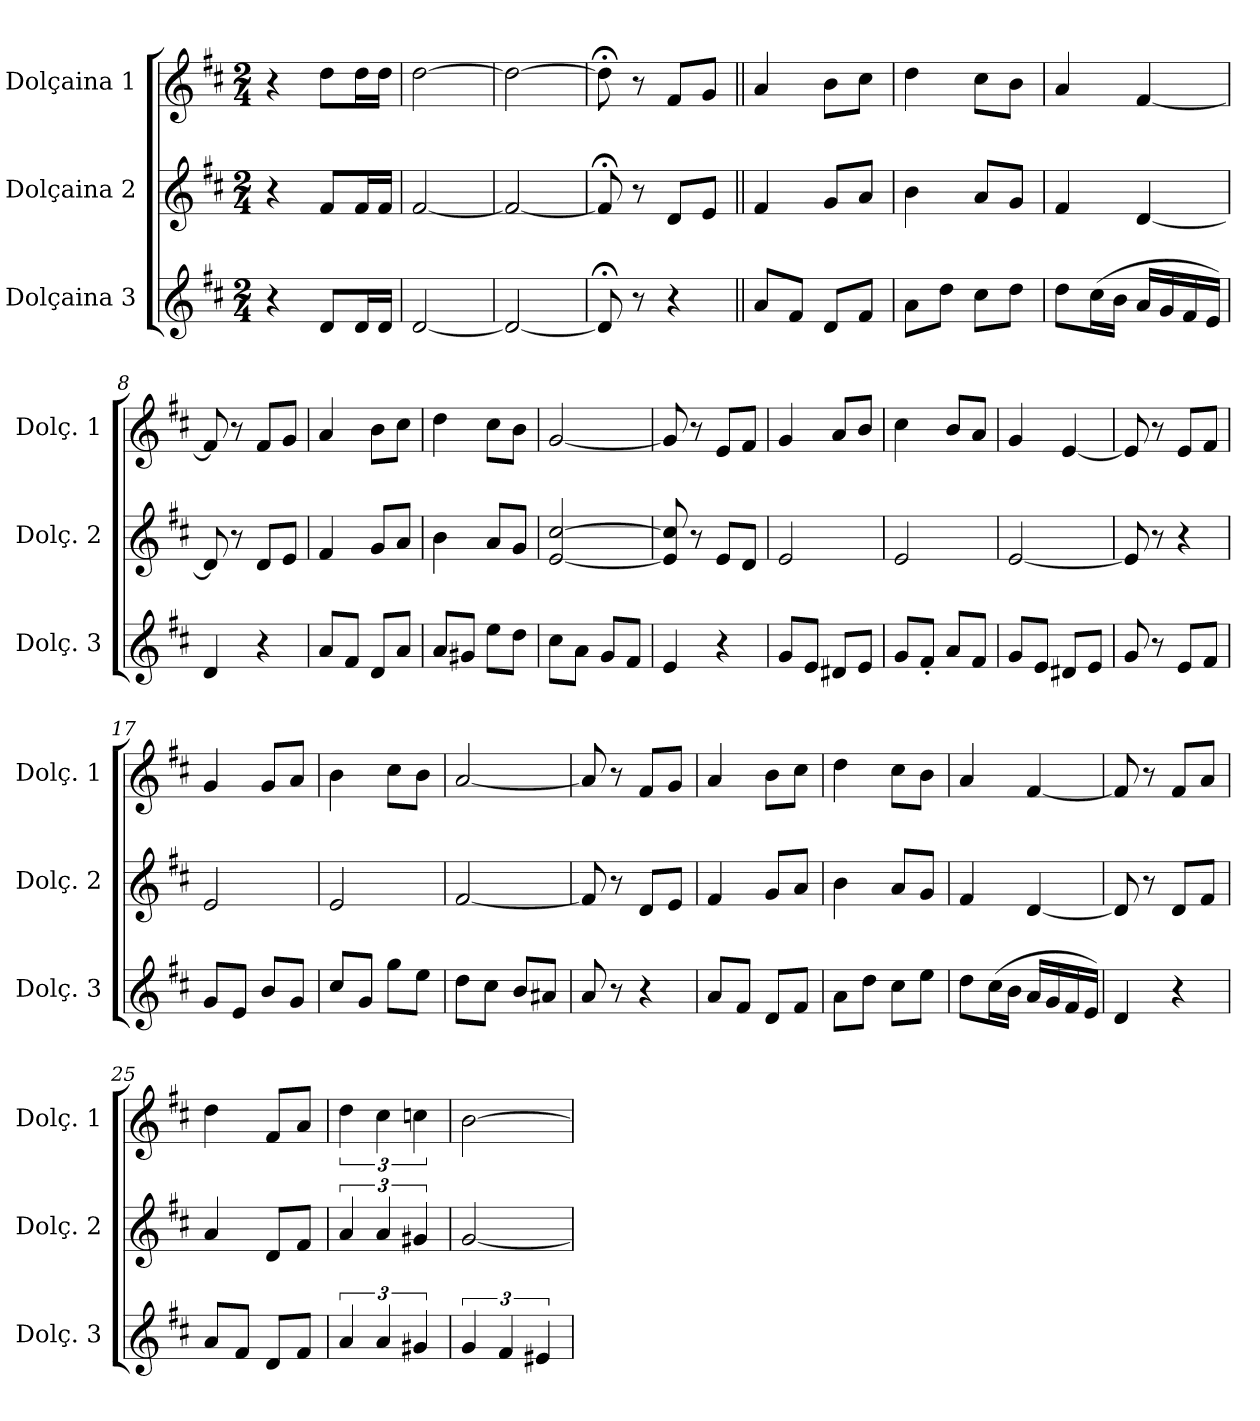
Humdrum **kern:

**kern	**kern	**kern
*part3	*part2	*part1
*staff3	*staff2	*staff1
*I"Dolçaina 3	*I"Dolçaina 2	*I"Dolçaina 1
*I'Dolç. 3	*I'Dolç. 2	*I'Dolç. 1
*clefG2	*clefG2	*clefG2
*ITrd1c2	*ITrd1c2	*ITrd1c2
*k[]	*k[]	*k[]
*M2/4	*M2/4	*M2/4
=1	=1	=1
4r	4r	4r
8c/L	8e/L	8cc\L
16c/L	16e/L	16cc\L
16c/JJ	16e/JJ	16cc\JJ
=2	=2	=2
[2c/	[2e/	[2cc\
=3	=3	=3
2c/_	2e/_	2cc\_
=4	=4	=4
8c;</]	8e;</]	8cc;<\]
8r	8r	8r
4r	8c/L	8e/L
.	8d/J	8f/J
=5||	=5||	=5||
8g/L	4e/	4g/
8e/J	.	.
8c/L	8f/L	8a\L
8e/J	8g/J	8b\J
=6	=6	=6
8g\L	4a\	4cc\
8cc\J	.	.
8b\L	8g/L	8b\L
8cc\J	8f/J	8a\J
=7	=7	=7
8cc\L	4e/	4g/
(16b\L	.	.
16a\JJ	.	.
16g/LL	[4c/	[4e/
16f/	.	.
16e/	.	.
16d/JJ)	.	.
!!LO:LB:g=z
=8	=8	=8
4c/	8c/]	8e/]
.	8r	8r
4r	8c/L	8e/L
.	8d/J	8f/J
=9	=9	=9
8g/L	4e/	4g/
8e/J	.	.
8c/L	8f/L	8a\L
8g/J	8g/J	8b\J
=10	=10	=10
8g/L	4a\	4cc\
8f#X/J	.	.
8dd\L	8g/L	8b\L
8cc\J	8f/J	8a\J
=11	=11	=11
8b\L	[2d/ [2b/	[2f/
8g\J	.	.
8f/L	.	.
8e/J	.	.
=12	=12	=12
4d/	8d/] 8b/]	8f/]
.	8r	8r
4r	8d/L	8d/L
.	8c/J	8e/J
=13	=13	=13
8f/L	2d/	4f/
8d/J	.	.
8c#X/L	.	8g/L
8d/J	.	8a/J
=14	=14	=14
8f/L	2d/	4b\
8e'/J	.	.
8g/L	.	8a/L
8e/J	.	8g/J
!!LO:LB:g=z
=15	=15	=15
8f/L	[2d/	4f/
8d/J	.	.
8c#X/L	.	[4d/
8d/J	.	.
=16	=16	=16
8f/	8d/]	8d/]
8r	8r	8r
8d/L	4r	8d/L
8e/J	.	8e/J
=17	=17	=17
8f/L	2d/	4f/
8d/J	.	.
8a/L	.	8f/L
8f/J	.	8g/J
=18	=18	=18
8b/L	2d/	4a\
8f/J	.	.
8ff\L	.	8b\L
8dd\J	.	8a\J
=19	=19	=19
8cc\L	[2e/	[2g/
8b\J	.	.
8a/L	.	.
8g#X/J	.	.
=20	=20	=20
8g/	8e/]	8g/]
8r	8r	8r
4r	8c/L	8e/L
.	8d/J	8f/J
=21	=21	=21
8g/L	4e/	4g/
8e/J	.	.
8c/L	8f/L	8a\L
8e/J	8g/J	8b\J
!!LO:LB:g=z
=22	=22	=22
8g\L	4a\	4cc\
8cc\J	.	.
8b\L	8g/L	8b\L
8dd\J	8f/J	8a\J
=23	=23	=23
8cc\L	4e/	4g/
(16b\L	.	.
16a\JJ	.	.
16g/LL	[4c/	[4e/
16f/	.	.
16e/	.	.
16d/JJ)	.	.
=24	=24	=24
4c/	8c/]	8e/]
.	8r	8r
4r	8c/L	8e/L
.	8e/J	8g/J
=25	=25	=25
8g/L	4g/	4cc\
8e/J	.	.
8c/L	8c/L	8e/L
8e/J	8e/J	8g/J
=26	=26	=26
6g/	6g/	6cc\
6g/	6g/	6b\
6f#X/	6f#X/	6b-X\
!!LO:PB:g=z
=27	=27	=27
6f/	[2f/	[2a\
6e/	.	.
6d#X/	.	.
=	=	=
*-	*-	*-
